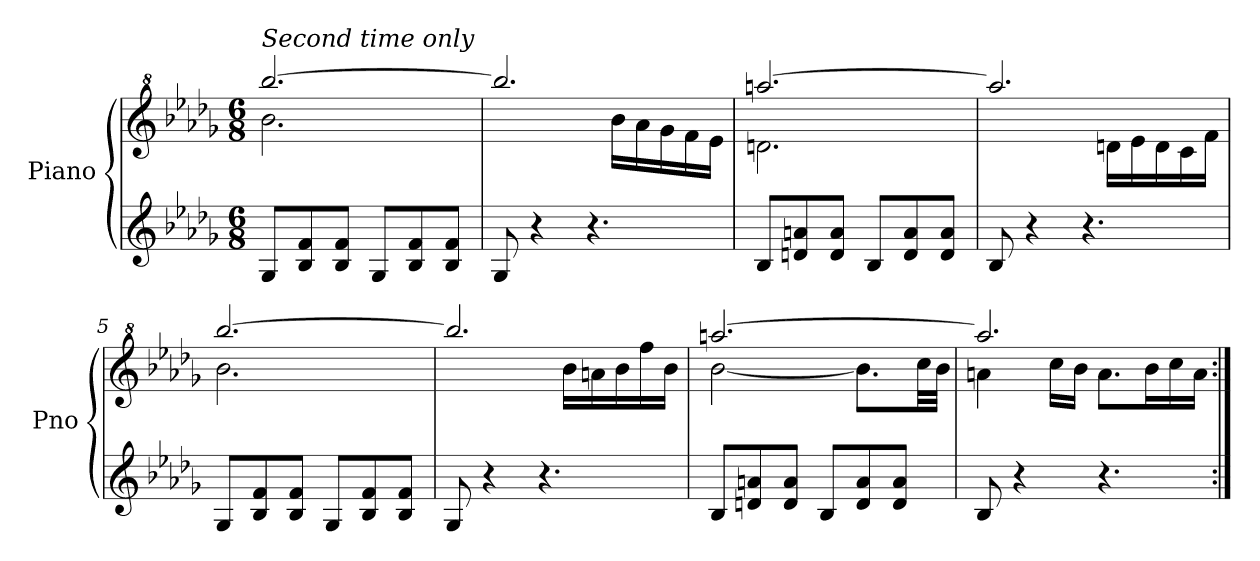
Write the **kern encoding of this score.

**kern	**kern
*part1	*part1
*staff2	*staff1
*I"Piano	*
*I'Pno	*
*clefG2	*clefG^2
*k[b-e-a-d-g-]	*k[b-e-a-d-g-]
*M6/8	*M6/8
*MM70	*MM70
=1	=1
*	*^
!	!LO:TX:a:i:t=Second time only	!
8G-/L	[2.bbb-/	2.bb-\
8B-/ 8f/	.	.
8B-/ 8f/J	.	.
8G-/L	.	.
8B-/ 8f/	.	.
8B-/ 8f/J	.	.
=2	=2	=2
8G-/	2.bbb-/]	4..ryy
4r	.	.
4.r	.	.
.	.	16bb-\LL
.	.	16aa-\
.	.	16gg-\
.	.	16ff\
.	.	16ee-\JJ
=3	=3	=3
8B-/L	[2.aaan/	2.ddn\
8dn/ 8an/	.	.
8d/ 8a/J	.	.
8B-/L	.	.
8d/ 8a/	.	.
8d/ 8a/J	.	.
=4	=4	=4
8B-/	2.aaa/]	4..ryy
4r	.	.
4.r	.	.
.	.	16ddn\LL
.	.	16ee-\
.	.	16dd\
.	.	16cc\
.	.	16ff\JJ
!!LO:LB:g=z	!!
=5	=5	=5
8G-/L	[2.bbb-/	2.bb-\
8B-/ 8f/	.	.
8B-/ 8f/J	.	.
8G-/L	.	.
8B-/ 8f/	.	.
8B-/ 8f/J	.	.
=6	=6	=6
8G-/	2.bbb-/]	4..ryy
4r	.	.
4.r	.	.
.	.	16bb-\LL
.	.	16aan\
.	.	16bb-\
.	.	16fff\
.	.	16bb-\JJ
=7	=7	=7
8B-/L	[2.aaan/	[2bb-\
8dn/ 8an/	.	.
8d/ 8a/J	.	.
8B-/L	.	.
8d/ 8a/	.	8.bb-\L]
8d/ 8a/J	.	.
.	.	32ccc\LL
.	.	32bb-\JJJ
=8	=8	=8
8B-/	2.aaa/]	4aan\
4r	.	.
.	.	16ccc\LL
.	.	16bb-\JJ
4.r	.	8.aa\L
.	.	16bb-\L
.	.	16ccc\
.	.	16aa\JJ
*	*v	*v
=:|!	=:|!
*-	*-
